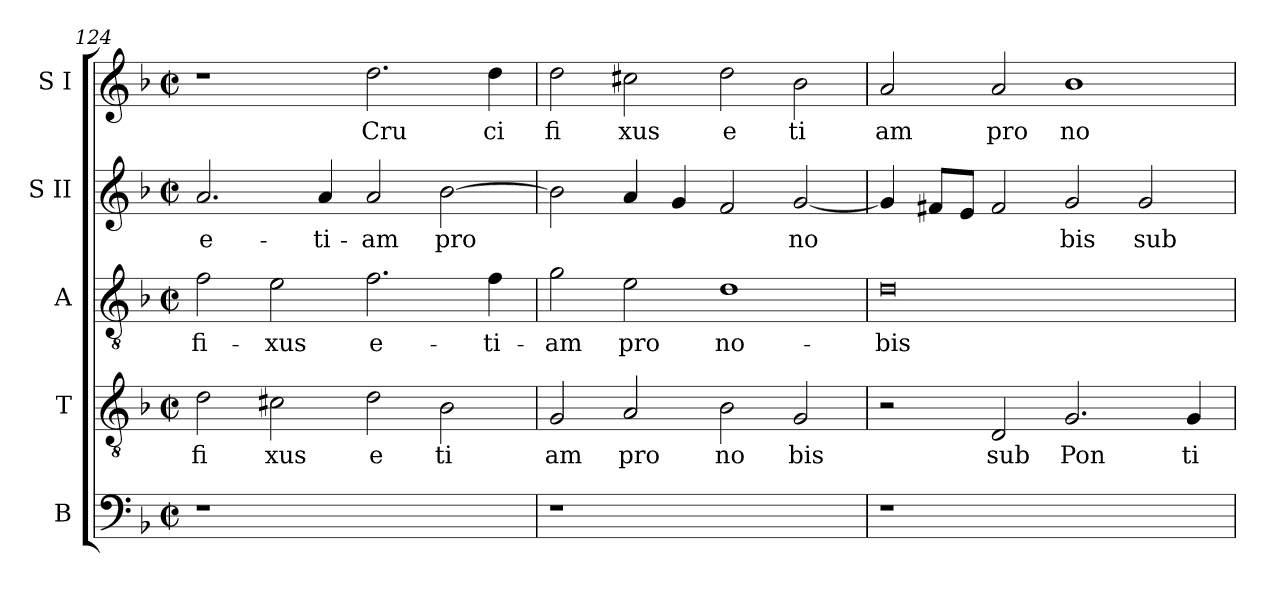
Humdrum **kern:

**kern	**kern	**text	**kern	**text	**kern	**text	**kern	**text
*part5	*part4	*part4	*part3	*part3	*part2	*part2	*part1	*part1
*staff5	*staff4	*staff4	*staff3	*staff3	*staff2	*staff2	*staff1	*staff1
*I"B	*I"T	*	*I"A	*	*I"S II	*	*I"S I	*
*I'B	*I'T	*	*I'A	*	*I'S II	*	*I'S I	*
*clefF4	*clefGv2	*	*clefGv2	*	*clefG2	*	*clefG2	*
*k[b-]	*k[b-]	*	*k[b-]	*	*k[b-]	*	*k[b-]	*
*F:	*F:	*	*F:	*	*F:	*	*F:	*
*M2/2	*M2/2	*	*M2/2	*	*M2/2	*	*M2/2	*
*met(c|)	*met(c|)	*	*met(c|)	*	*met(c|)	*	*met(c|)	*
=124	=124	=124	=124	=124	=124	=124	=124	=124
!	!	!LO:LY:b:cj	!	!LO:LY:b:cj	!	!LO:LY:b:cj	!	!
1r	2d\	fi	2f\	-fi-	2.a/	e-	1r	.
!	!	!LO:LY:b:cj	!	!LO:LY:b:cj	!	!	!	!
.	2c#X\	xus	2e\	-xus	.	.	.	.
!	!	!	!	!	!	!LO:LY:b:cj	!	!
.	.	.	.	.	4a/	-ti-	.	.
!	!	!LO:LY:b:cj	!	!LO:LY:b:cj	!	!LO:LY:b:cj	!	!LO:LY:b:cj
1ryy	2d\	e	2.f\	e-	2a/	-am	2.dd\	Cru
!	!	!LO:LY:b:cj	!	!	!	!LO:LY:b:cj	!	!
.	2B-\	ti	.	.	[>2b-\	pro	.	.
!	!	!	!	!LO:LY:b:cj	!	!	!	!LO:LY:b:cj
.	.	.	4f\	-ti-	.	.	4dd\	ci
=125	=125	=125	=125	=125	=125	=125	=125	=125
!	!	!LO:LY:b:cj	!	!LO:LY:b:cj	!	!LO:LY:b:cj	!	!LO:LY:b:cj
1r	2G/	am	2g\	-am	2b-\]	.	2dd\	fi
!	!	!LO:LY:b:cj	!	!LO:LY:b:cj	!	!LO:LY:b:cj	!	!LO:LY:b:cj
.	2A/	pro	2e\	pro	4a/	.	2cc#X\	xus
!	!	!	!	!	!	!LO:LY:b:cj	!	!
.	.	.	.	.	4g/	.	.	.
!	!	!LO:LY:b:cj	!	!LO:LY:b:cj	!	!LO:LY:b:cj	!	!LO:LY:b:cj
1ryy	2B-\	no	1d	no-	2f/	.	2dd\	e
!	!	!LO:LY:b:cj	!	!	!	!LO:LY:b:cj	!	!LO:LY:b:cj
.	2G/	bis	.	.	[<2g/	no-	2b-\	ti
=126	=126	=126	=126	=126	=126	=126	=126	=126
!	!	!	!	!LO:LY:b:cj	!	!LO:LY:b:cj	!	!LO:LY:b:cj
1r	2r	.	0d	-bis	4g/]	--	2a/	am
!	!	!	!	!	!	!LO:LY:b:cj	!	!
.	.	.	.	.	8f#/L	--	.	.
!	!	!	!	!	!	!LO:LY:b:cj	!	!
.	.	.	.	.	8e/J	--	.	.
!	!	!LO:LY:b:cj	!	!	!	!LO:LY:b:cj	!	!LO:LY:b:cj
.	2D/	sub	.	.	2f#/	--	2a/	pro
!	!	!LO:LY:b:cj	!	!	!	!LO:LY:b:cj	!	!LO:LY:b:cj
1ryy	2.G/	Pon	.	.	2g/	-bis	1b-	no
!	!	!	!	!	!	!LO:LY:b:cj	!	!
.	.	.	.	.	2g/	sub	.	.
!	!	!LO:LY:b:cj	!	!	!	!	!	!
.	4G/	ti	.	.	.	.	.	.
=	=	=	=	=	=	=	=	=
*-	*-	*-	*-	*-	*-	*-	*-	*-
